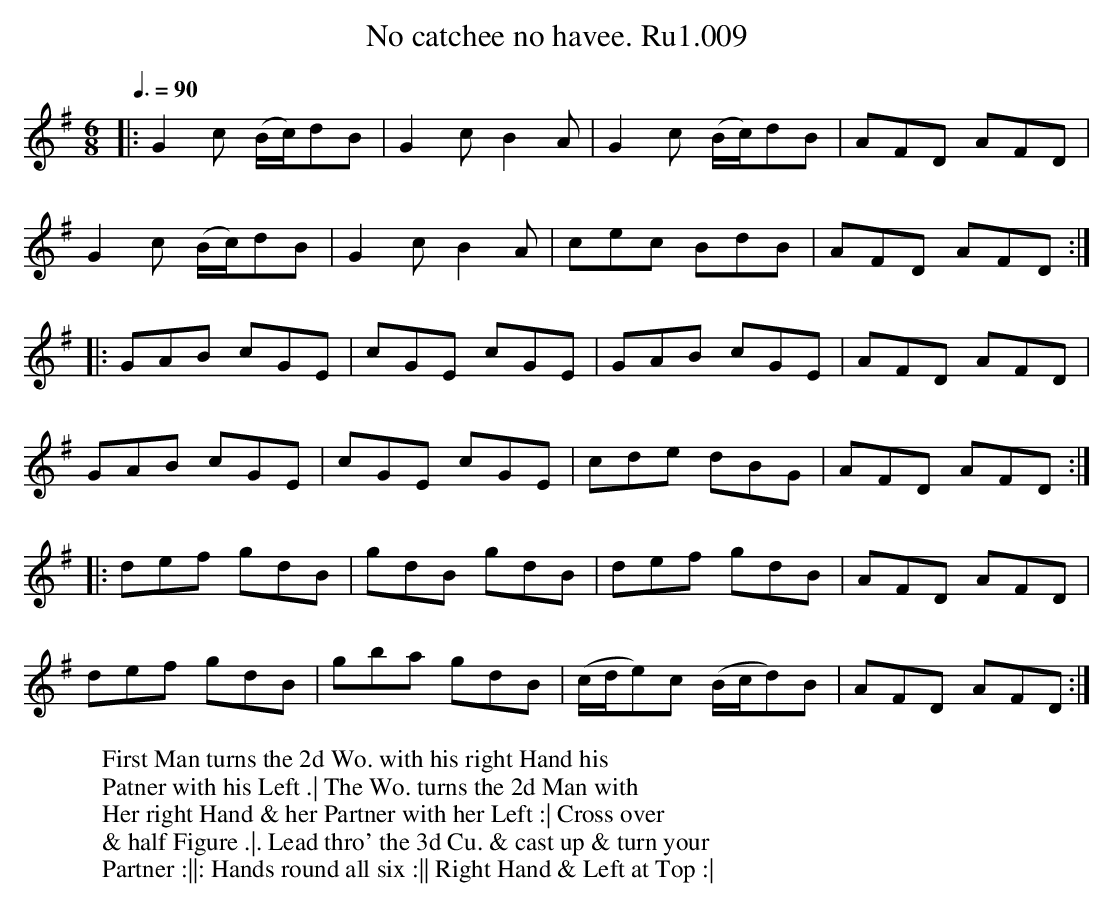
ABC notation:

X:1
T:No catchee no havee. Ru1.009
M:6/8
L:1/8
W:First Man turns the 2d Wo. with his right Hand his
W:Patner with his Left .| The Wo. turns the 2d Man with
W:Her right Hand & her Partner with her Left :| Cross over
W:& half Figure .|. Lead thro' the 3d Cu. & cast up & turn your
W:Partner :||: Hands round all six :|| Right Hand & Left at Top :|
Q:3/8=90
K:G
|:G2c (B/c/)dB | G2c B2A | G2c (B/c/)dB | AFD AFD |
G2c (B/c/)dB | G2c B2A | cec BdB | AFD AFD :|
|: GAB cGE | cGE cGE | GAB cGE | AFD AFD |
GAB cGE | cGE cGE | cde dBG | AFD AFD :|
|: def gdB | gdB gdB | def gdB | AFD AFD |
def gdB | gba gdB | (c/d/e)c (B/c/d)B | AFD AFD :|
